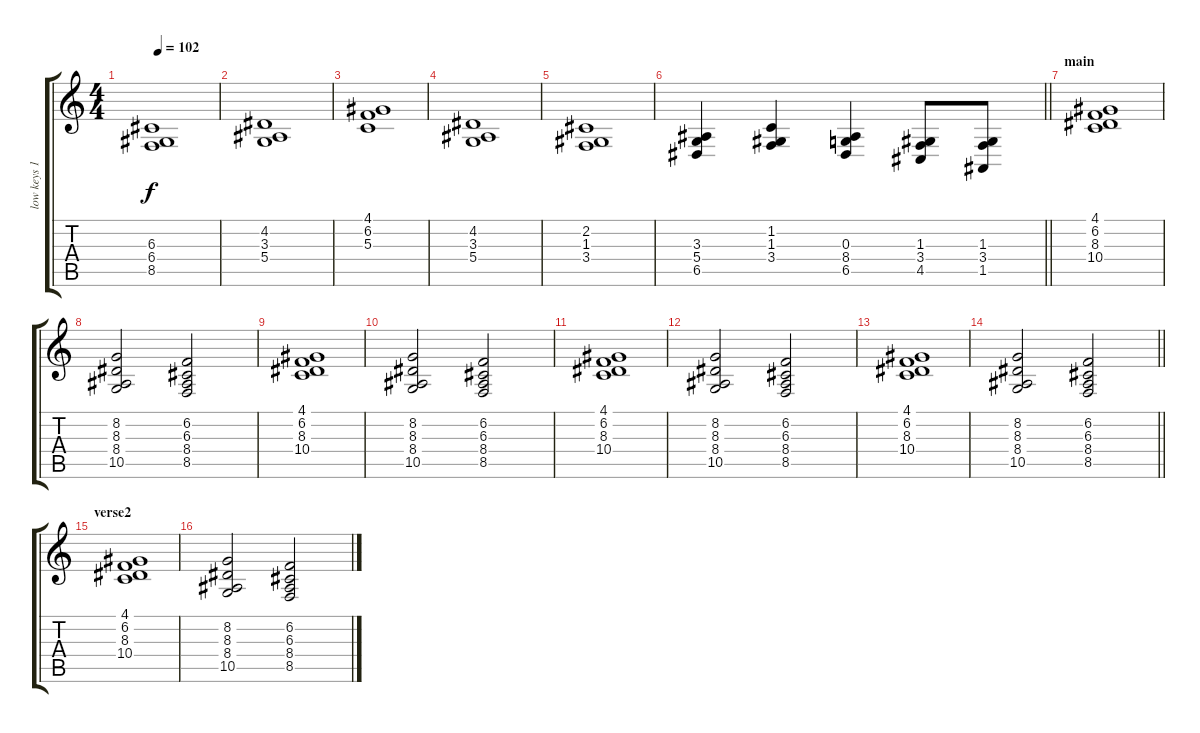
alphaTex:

\track ("low keys 1" "low keys 1") {instrument frenchhorn}
\staff {score tabs}
\tuning (E4 B3 G3 D3 A2 E2) {hide}
\ts (4 4)
\tempo 102
\clef g2
\ks c
(6.3 6.4 8.5).1{dy f} |
(4.2 3.3 5.4).1 |
(4.1 6.2 5.3).1 |
(4.2 3.3 5.4).1 |
(2.2 1.3 3.4).1 |
\barLineRight lightlight
(3.3 5.4 6.5).4 (1.2 1.3 3.4).4 (0.3 8.4 6.5).4 (1.3 3.4 4.5).8 (1.3 3.4 1.5).8 |
\section ("" "main")
(4.1 6.2 8.3 10.4).1 |
(8.2 8.3 8.4 10.5).2 (6.2 6.3 8.4 8.5).2 |
(4.1 6.2 8.3 10.4).1 |
(8.2 8.3 8.4 10.5).2 (6.2 6.3 8.4 8.5).2 |
(4.1 6.2 8.3 10.4).1 |
(8.2 8.3 8.4 10.5).2 (6.2 6.3 8.4 8.5).2 |
(4.1 6.2 8.3 10.4).1 |
\barLineRight lightlight
(8.2 8.3 8.4 10.5).2 (6.2 6.3 8.4 8.5).2 |
\section ("" "verse2")
(4.1 6.2 8.3 10.4).1{volume 9} |
(8.2 8.3 8.4 10.5).2 (6.2 6.3 8.4 8.5).2
